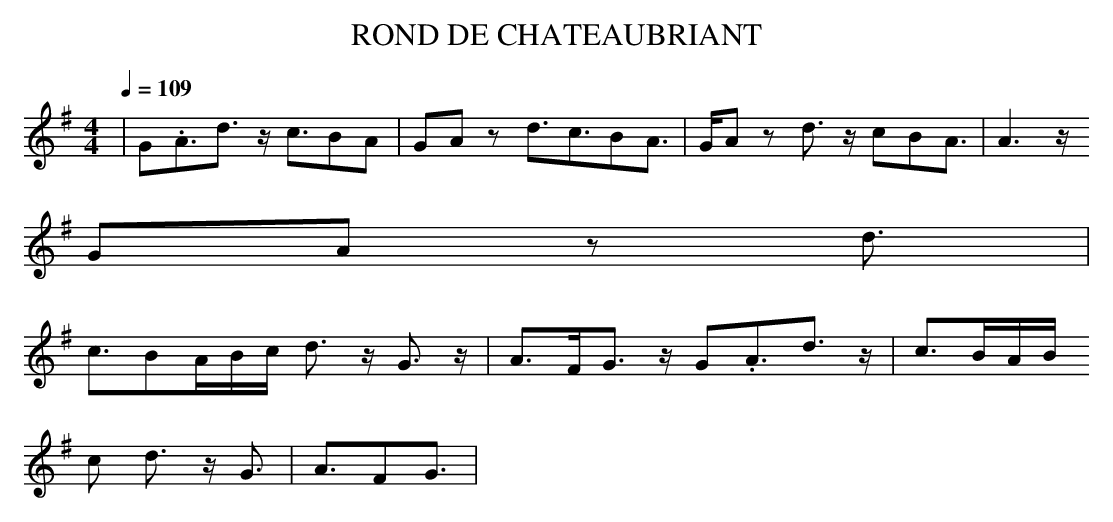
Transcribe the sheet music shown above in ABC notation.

X:1
T:ROND DE CHATEAUBRIANT
M:4/4
L:1/8
Q:1/4=109
K:G
|G.A3/2d3/2 z/2 c3/2BA|GA z d3/2c3/2BA3/2|G/2A z d3/2 z/2 cBA3/2|A3 z/2
GA z d3/2|
c3/2BA/2B/2c/2 d3/2 z/2 G3/2 z/2 | A>FG3/2 z/2 G.A3/2d3/2 z/2 | c>BA/2B/
2c d3/2 z/2 G3/2|A3/2FG3/2|
